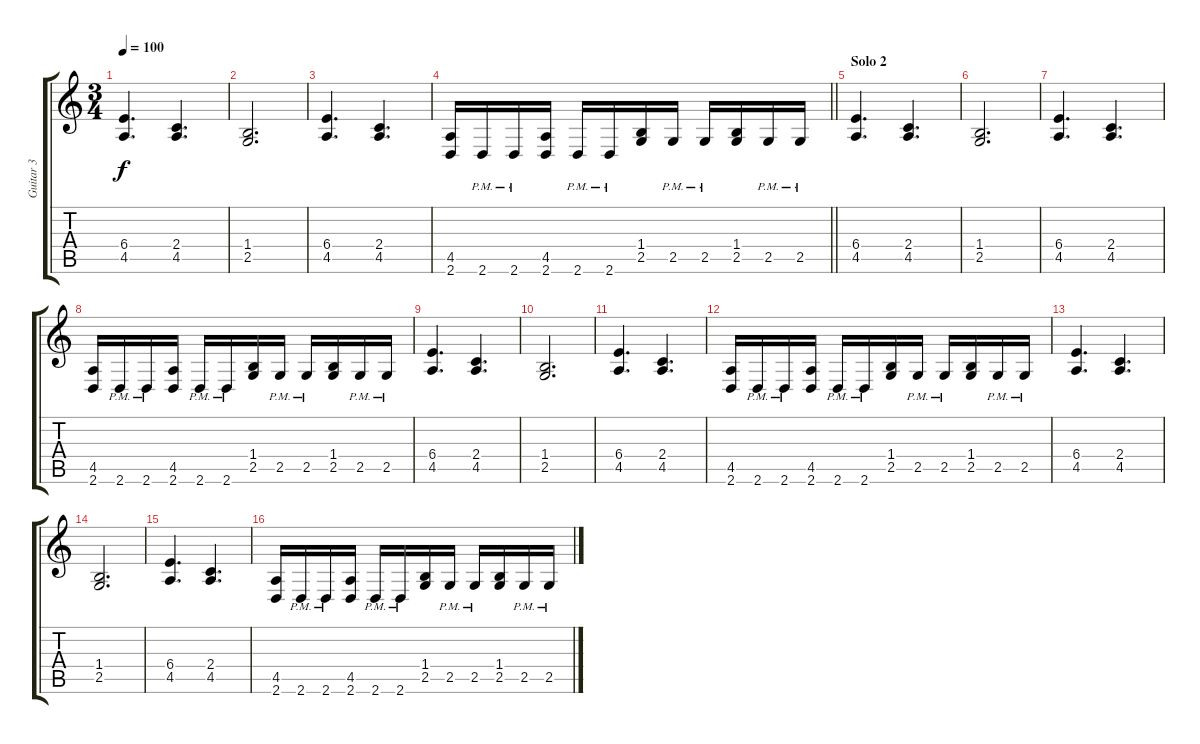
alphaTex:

\track ("Guitar 3" "Guitar 3") {instrument overdrivenguitar}
\staff {score tabs}
\tuning (C4 G3 Eb3 Bb2 F2 C2) {hide}
\ts (3 4)
\tempo 100
\clef g2
\ks c
(6.4 4.5).4{d dy f} (2.4 4.5).4{d} |
(1.4 2.5).2{d} |
(6.4 4.5).4{d} (2.4 4.5).4{d} |
\barLineRight lightlight
(4.5 2.6).16 2.6{pm}.16 2.6{pm}.16 (4.5 2.6).16 2.6{pm}.16 2.6{pm}.16 (1.4 2.5).16 2.5{pm}.16 2.5{pm}.16 (1.4 2.5).16 2.5{pm}.16 2.5{pm}.16 |
\section ("" "Solo 2")
(6.4 4.5).4{d} (2.4 4.5).4{d} |
(1.4 2.5).2{d} |
(6.4 4.5).4{d} (2.4 4.5).4{d} |
(4.5 2.6).16 2.6{pm}.16 2.6{pm}.16 (4.5 2.6).16 2.6{pm}.16 2.6{pm}.16 (1.4 2.5).16 2.5{pm}.16 2.5{pm}.16 (1.4 2.5).16 2.5{pm}.16 2.5{pm}.16 |
(6.4 4.5).4{d} (2.4 4.5).4{d} |
(1.4 2.5).2{d} |
(6.4 4.5).4{d} (2.4 4.5).4{d} |
(4.5 2.6).16 2.6{pm}.16 2.6{pm}.16 (4.5 2.6).16 2.6{pm}.16 2.6{pm}.16 (1.4 2.5).16 2.5{pm}.16 2.5{pm}.16 (1.4 2.5).16 2.5{pm}.16 2.5{pm}.16 |
(6.4 4.5).4{d} (2.4 4.5).4{d} |
(1.4 2.5).2{d} |
(6.4 4.5).4{d} (2.4 4.5).4{d} |
(4.5 2.6).16 2.6{pm}.16 2.6{pm}.16 (4.5 2.6).16 2.6{pm}.16 2.6{pm}.16 (1.4 2.5).16 2.5{pm}.16 2.5{pm}.16 (1.4 2.5).16 2.5{pm}.16 2.5{pm}.16
